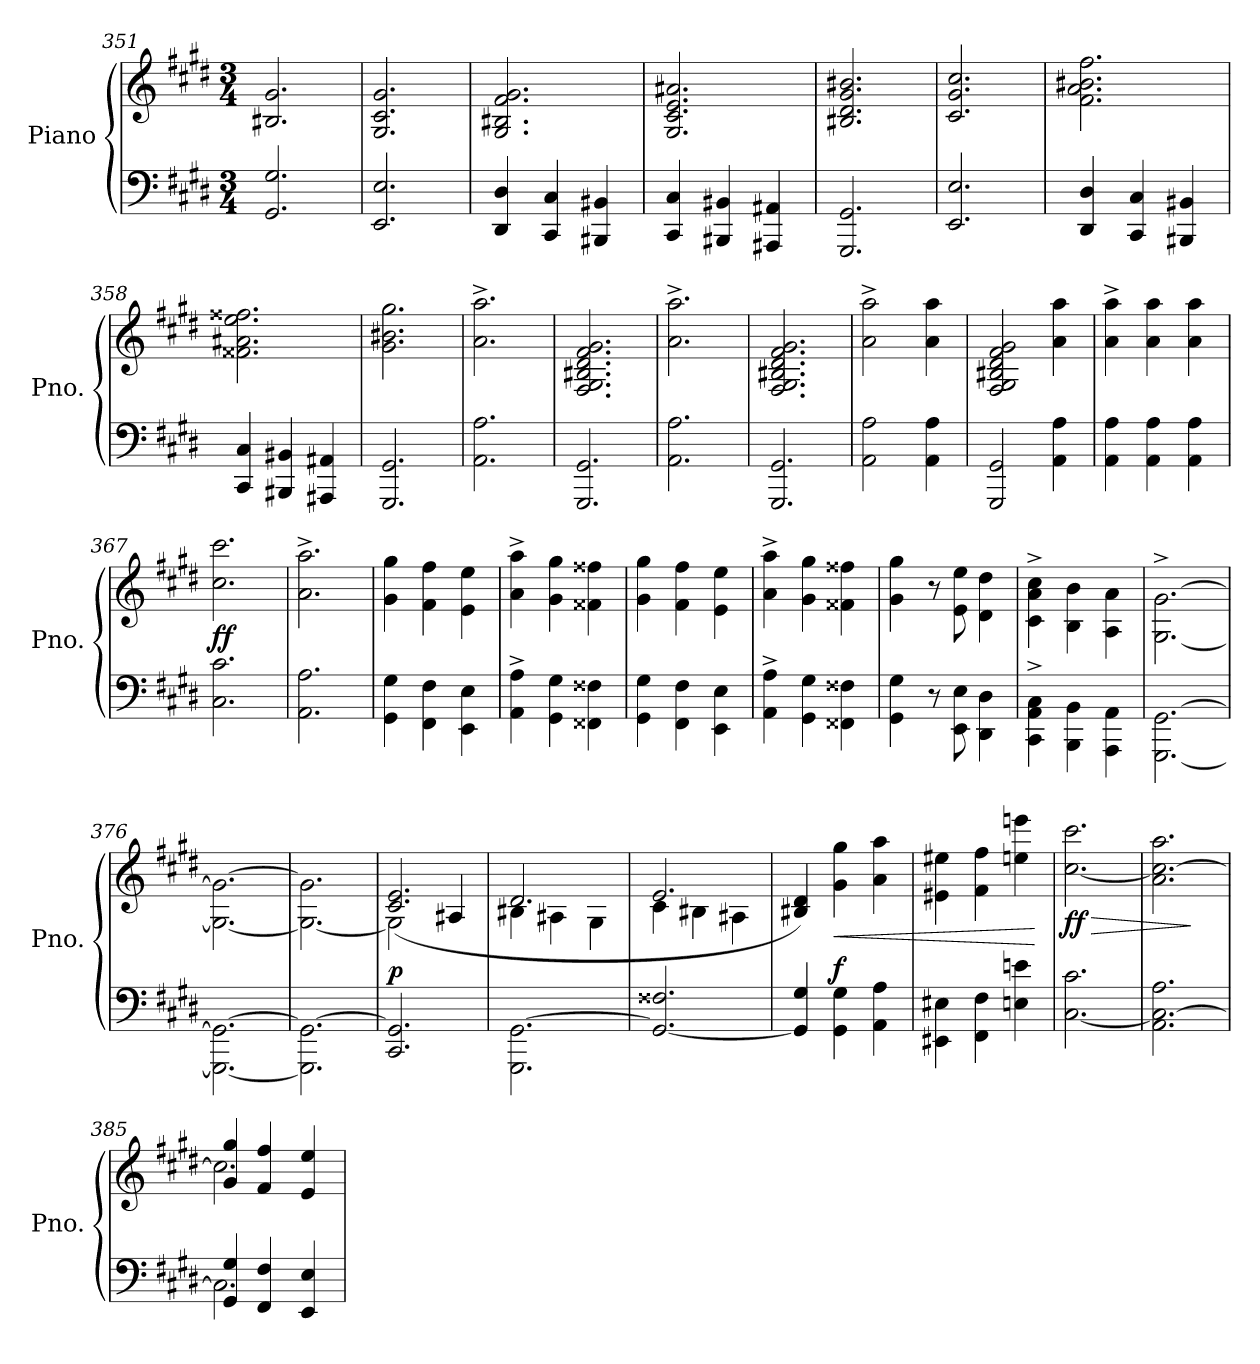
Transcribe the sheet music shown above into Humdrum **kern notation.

**kern	**kern	**dynam
*part1	*part1	*part1
*staff2	*staff1	*staff1/2
*I"Piano	*	*
*I'Pno.	*	*
*clefF4	*clefG2	*
*k[f#c#g#d#]	*k[f#c#g#d#]	*
*M3/4	*M3/4	*
=351	=351	=351
2.GG#/ 2.G#/	2.B#X/ 2.g#/	.
=352	=352	=352
2.EE/ 2.E/	2.G#/ 2.c#/ 2.g#/	.
=353	=353	=353
4DD#/ 4D#/	2.G#/ 2.B#X/ 2.f#/ 2.g#/	.
4CC#/ 4C#/	.	.
4BBB#X/ 4BB#X/	.	.
=354	=354	=354
4CC#/ 4C#/	2.G#/ 2.c#/ 2.e/ 2.a#X/	.
4BBB#X/ 4BB#X/	.	.
4AAA#X/ 4AA#X/	.	.
=355	=355	=355
2.GGG#/ 2.GG#/	2.B#X/ 2.d#/ 2.g#/ 2.b#X/	.
=356	=356	=356
2.EE/ 2.E/	2.c#/ 2.g#/ 2.cc#/	.
=357	=357	=357
4DD#/ 4D#/	2.f#\ 2.a\ 2.b#X\ 2.ff#\	.
4CC#/ 4C#/	.	.
4BBB#X/ 4BB#X/	.	.
!!LO:LB:g=z
=358	=358	=358
4CC#/ 4C#/	2.f##X\ 2.a#X\ 2.ee\ 2.ff##X\	.
4BBB#X/ 4BB#X/	.	.
4AAA#X/ 4AA#X/	.	.
=359	=359	=359
2.GGG#/ 2.GG#/	2.g#\ 2.b#X\ 2.gg#\	.
=360	=360	=360
2.AA\ 2.A\	2.a\^ 2.aa\^	.
=361	=361	=361
2.GGG#/ 2.GG#/	2.F#/ 2.G#/ 2.B#X/ 2.d#/ 2.f#/ 2.g#/	.
=362	=362	=362
2.AA\ 2.A\	2.a\^ 2.aa\^	.
=363	=363	=363
2.GGG#/ 2.GG#/	2.F#/ 2.G#/ 2.B#X/ 2.d#/ 2.f#/ 2.g#/	.
=364	=364	=364
2AA\ 2A\	2a\^ 2aa\^	.
4AA\ 4A\	4a\ 4aa\	.
=365	=365	=365
2GGG#/ 2GG#/	2F#/ 2G#/ 2B#X/ 2d#/ 2f#/ 2g#/	.
4AA\ 4A\	4a\ 4aa\	.
=366	=366	=366
4AA\ 4A\	4a\^ 4aa\^	.
4AA\ 4A\	4a\ 4aa\	.
4AA\ 4A\	4a\ 4aa\	.
=367	=367	=367
!	!	!LO:DY:b
2.C#\ 2.c#\	2.cc#\ 2.ccc#\	ff
=368	=368	=368
2.AA\ 2.A\	2.a\^ 2.aa\^	.
!!LO:LB:g=z
=369	=369	=369
4GG#\ 4G#\	4g#\ 4gg#\	.
4FF#\ 4F#\	4f#\ 4ff#\	.
4EE\ 4E\	4e\ 4ee\	.
=370	=370	=370
4AA\^ 4A\^	4a\^ 4aa\^	.
4GG#\ 4G#\	4g#\ 4gg#\	.
4FF##X\ 4F##X\	4f##X\ 4ff##X\	.
=371	=371	=371
4GG#\ 4G#\	4g#\ 4gg#\	.
4FF#\ 4F#\	4f#\ 4ff#\	.
4EE\ 4E\	4e\ 4ee\	.
=372	=372	=372
4AA\^ 4A\^	4a\^ 4aa\^	.
4GG#\ 4G#\	4g#\ 4gg#\	.
4FF##X\ 4F##X\	4f##X\ 4ff##X\	.
=373	=373	=373
4GG#\ 4G#\	4g#\ 4gg#\	.
8r	8r	.
8EE\ 8E\	8e\ 8ee\	.
4DD#\ 4D#\	4d#\ 4dd#\	.
=374	=374	=374
4CC#\^ 4AA\^ 4C#\^	4c#\^ 4a\^ 4cc#\^	.
4BBB\ 4BB\	4B\ 4b\	.
4AAA\ 4AA\	4A\ 4a\	.
=375	=375	=375
[2.GGG#\ [2.GG#\	[2.G#\^ [2.g#\^	.
=376	=376	=376
2.GGG#\_ 2.GG#\_	2.G#\_ 2.g#\_	.
=377	=377	=377
2.GGG#\] 2.GG#\_	2.G#\_ 2.g#\]	.
=378	=378	=378
*	*^	*
!	!	!	!LO:DY:a=2
2.CC#/ 2.GG#/]	2G#\]	(2.c#/ 2.e/	p
.	4A#X/	.	.
!!LO:LB:g=z	!!
=379	=379	=379	=379
*^	*	*	*
4ryy	2.GGG#\ [2.GG#\	4B#X\	2.d#/	.
4ryy	.	4A#X\	.	.
4ryy	.	4G#\	.	.
*v	*v	*	*	*
=380	=380	=380	=380
2.GG#/_ 2.F##X/	4c#\	2.e/	.
.	4B#X\	.	.
.	4A#X\	.	.
*	*v	*v	*
=381	=381	=381
4GG#/] 4G#/	4B#X/ 4d#/)	.
!	!	!LO:HP:b
!	!	!LO:DY:n=1:a=2
4GG#\ 4G#\	4g#\ 4gg#\	< f
4AA\ 4A\	4a\ 4aa\	.
=382	=382	=382
4EE#X\ 4E#X\	4e#X\ 4ee#X\	.
4FF#\ 4F#\	4f#\ 4ff#\	.
4En\ 4en\	4een\ 4eeen\	.
.	.	[
=383	=383	=383
!	!	!LO:HP:b
!	!	!LO:DY:n=1:b
[2.C#\ 2.c#\	[2.cc#\ 2.ccc#\	> ff
=384	=384	=384
2.AA\ 2.C#\_ 2.A\	2.a\ 2.cc#\_ 2.aa\	.
.	.	]
=385	=385	=385
*^	*^	*
2.C#\]	4GG#/ 4G#/	2.cc#\]	4g#/ 4gg#/	.
.	4FF#/ 4F#/	.	4f#/ 4ff#/	.
.	4EE/ 4E/	.	4e/ 4ee/	.
*v	*v	*	*	*
*	*v	*v	*
=	=	=
*-	*-	*-
